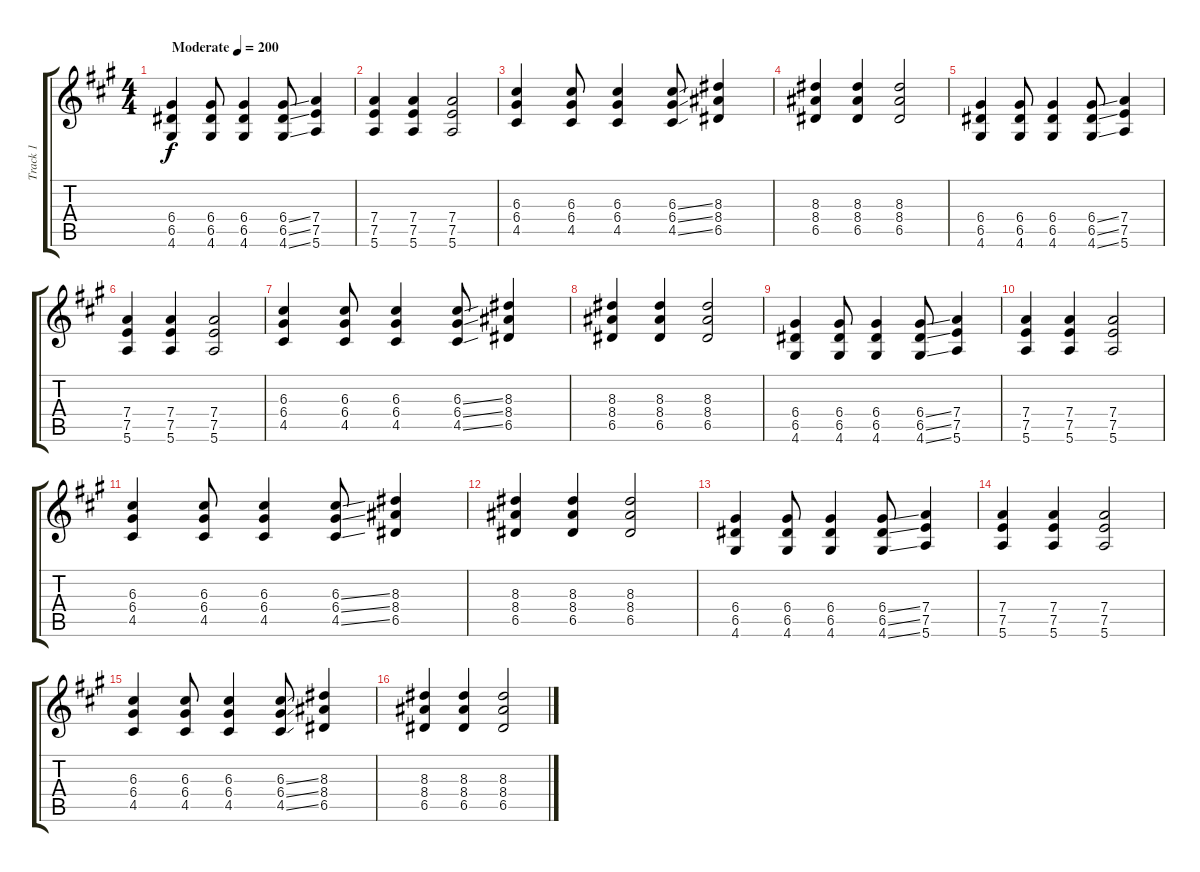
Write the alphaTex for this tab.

\track ("Track 1" "Track 1") {instrument distortionguitar}
\staff {score tabs}
\tuning (E4 B3 G3 D3 A2 E2) {hide}
\ts (4 4)
\tempo (200 "Moderate")
\clef g2
\ks a
(6.4 6.5 4.6).4{dy f instrument distortionguitar} (6.4 6.5 4.6).8 (6.4 6.5 4.6).4 (6.4{ss} 6.5{ss} 4.6{ss}).8 (7.4 7.5 5.6).4 |
(7.4 7.5 5.6).4 (7.4 7.5 5.6).4 (7.4 7.5 5.6).2 |
(6.3 6.4 4.5).4 (6.3 6.4 4.5).8 (6.3 6.4 4.5).4 (6.3{ss} 6.4{ss} 4.5{ss}).8 (8.3 8.4 6.5).4 |
(8.3 8.4 6.5).4 (8.3 8.4 6.5).4 (8.3 8.4 6.5).2 |
(6.4 6.5 4.6).4 (6.4 6.5 4.6).8 (6.4 6.5 4.6).4 (6.4{ss} 6.5{ss} 4.6{ss}).8 (7.4 7.5 5.6).4 |
(7.4 7.5 5.6).4 (7.4 7.5 5.6).4 (7.4 7.5 5.6).2 |
(6.3 6.4 4.5).4 (6.3 6.4 4.5).8 (6.3 6.4 4.5).4 (6.3{ss} 6.4{ss} 4.5{ss}).8 (8.3 8.4 6.5).4 |
(8.3 8.4 6.5).4 (8.3 8.4 6.5).4 (8.3 8.4 6.5).2 |
(6.4 6.5 4.6).4 (6.4 6.5 4.6).8 (6.4 6.5 4.6).4 (6.4{ss} 6.5{ss} 4.6{ss}).8 (7.4 7.5 5.6).4 |
(7.4 7.5 5.6).4 (7.4 7.5 5.6).4 (7.4 7.5 5.6).2 |
(6.3 6.4 4.5).4 (6.3 6.4 4.5).8 (6.3 6.4 4.5).4 (6.3{ss} 6.4{ss} 4.5{ss}).8 (8.3 8.4 6.5).4 |
(8.3 8.4 6.5).4 (8.3 8.4 6.5).4 (8.3 8.4 6.5).2 |
(6.4 6.5 4.6).4 (6.4 6.5 4.6).8 (6.4 6.5 4.6).4 (6.4{ss} 6.5{ss} 4.6{ss}).8 (7.4 7.5 5.6).4 |
(7.4 7.5 5.6).4 (7.4 7.5 5.6).4 (7.4 7.5 5.6).2 |
(6.3 6.4 4.5).4 (6.3 6.4 4.5).8 (6.3 6.4 4.5).4 (6.3{ss} 6.4{ss} 4.5{ss}).8 (8.3 8.4 6.5).4 |
(8.3 8.4 6.5).4 (8.3 8.4 6.5).4 (8.3 8.4 6.5).2
